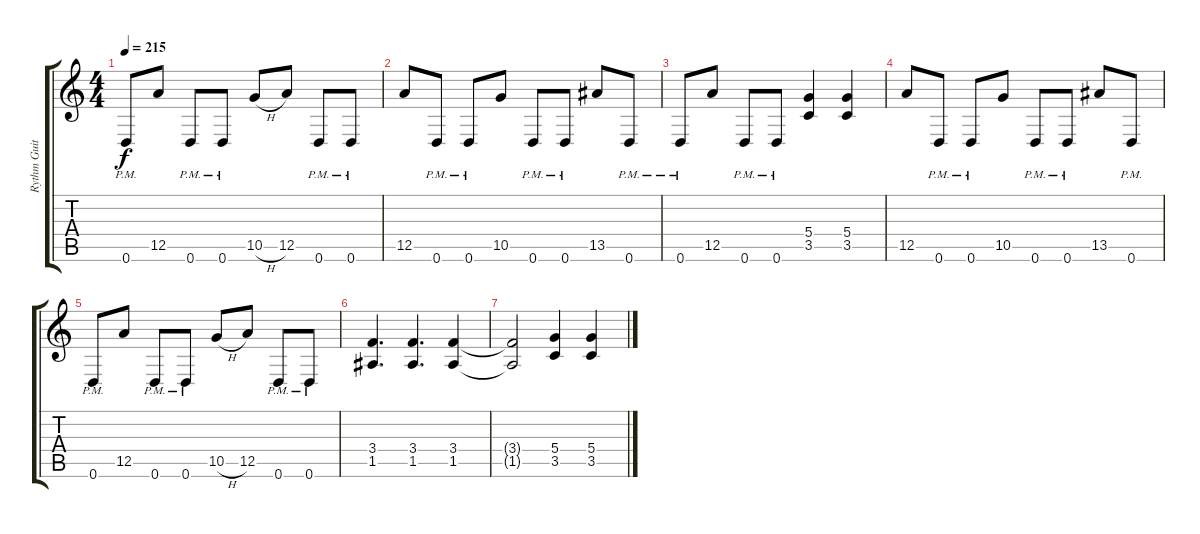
\track ("Rythm Guitar" "Rythm Guit") {instrument overdrivenguitar}
\staff {score tabs}
\tuning (E4 B3 G3 D3 A2 D2) {hide}
\ts (4 4)
\tempo 215
\clef g2
\ks c
0.6{pm}.8{dy f} 12.5.8 0.6{pm}.8 0.6{pm}.8 10.5{h}.8 12.5.8 0.6{pm}.8 0.6{pm}.8 |
12.5.8 0.6{pm}.8 0.6{pm}.8 10.5.8 0.6{pm}.8 0.6{pm}.8 13.5.8 0.6{pm}.8 |
0.6{pm}.8 12.5.8 0.6{pm}.8 0.6{pm}.8 (5.4 3.5).4 (5.4 3.5).4 |
12.5.8 0.6{pm}.8 0.6{pm}.8 10.5.8 0.6{pm}.8 0.6{pm}.8 13.5.8 0.6{pm}.8 |
0.6{pm}.8 12.5.8 0.6{pm}.8 0.6{pm}.8 10.5{h}.8 12.5.8 0.6{pm}.8 0.6{pm}.8 |
(3.4 1.5).4{d} (3.4 1.5).4{d} (3.4 1.5).4 |
(3.4{t} 1.5{t}).2 (5.4 3.5).4 (5.4 3.5).4
